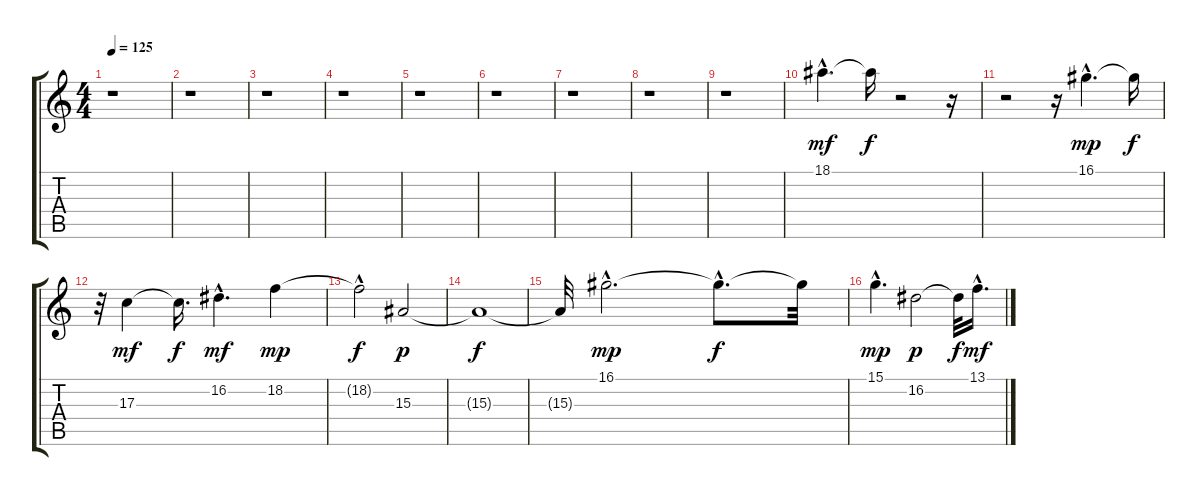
\track "" {instrument englishhorn}
\staff {score tabs}
\tuning (E4 B3 G3 D3 A2 E2) {hide}
\ts (4 4)
\tempo 125
\clef g2
\ks c
r.1{dy mf} |
r.1 |
r.1 |
r.1 |
r.1 |
r.1 |
r.1 |
r.1 |
r.1 |
18.1{hac}.4{d volume 7} 18.1{t}.16{dy f} r.2 r.16 |
r.2 r.16 16.1{hac}.4{d dy mp volume 10} 16.1{t}.16{dy f} |
r.32 17.3.4{dy mf volume 10} 17.3{t}.16{d dy f} 16.2{hac}.4{d dy mf volume 10} 18.2.4{dy mp volume 10} |
18.2{hac t}.2{dy f} 15.3.2{dy p volume 9} |
15.3{t}.1{dy f} |
15.3{t}.32 16.1{hac}.2{d dy mp volume 10} 16.1{hac t}.8{d dy f} 16.1{t}.32 |
15.1{hac}.4{d dy mp volume 10} 16.2.2{dy p volume 9} 16.2{t}.32{dy f} 13.1{hac}.16{d dy mf volume 8}
